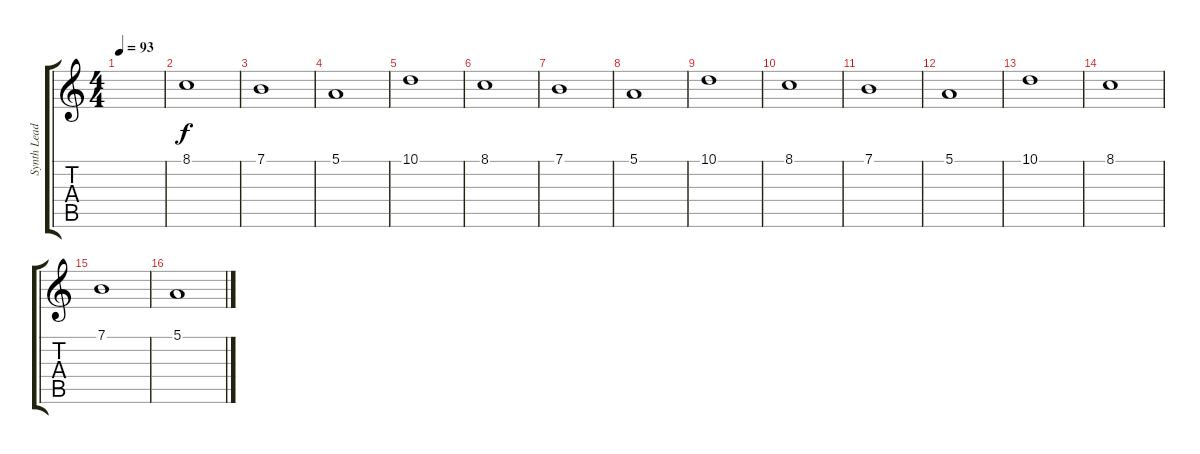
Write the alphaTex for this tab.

\track ("Synth Lead" "Synth Lead") {instrument pad5bowed}
\staff {score tabs}
\tuning (E4 B3 G3 D3 A2 E2) {hide}
\ts (4 4)
\tempo 93
\clef g2
\ks c
|
8.1.1 |
7.1.1 |
5.1.1 |
10.1.1 |
8.1.1 |
7.1.1 |
5.1.1 |
10.1.1 |
8.1.1 |
7.1.1 |
5.1.1 |
10.1.1 |
8.1.1 |
7.1.1 |
5.1.1
